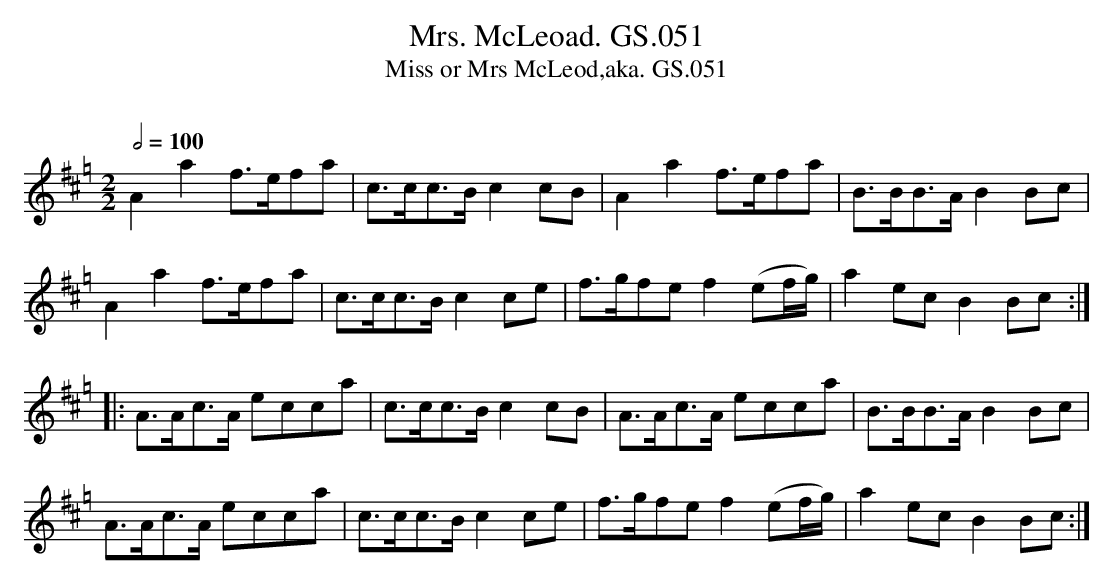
X:1
T:Mrs. McLeoad. GS.051
T:Miss or Mrs McLeod,aka. GS.051
M:2/2
L:1/8
Q:1/2=100
O:
K:Hp
A2 a2 f>efa |  c>cc>B c2 cB | A2a2 f>efa | B>BB>A B2 Bc |
A2a2 f>efa |c>cc>B c2 ce | f>gfe f2 (ef/2g/2) | a2 ec B2 Bc :|
|: A>Ac>A ecca | c>cc>Bc2 cB | A>Ac>A ecca | B>BB>A B2 Bc |
A>Ac>A ecca | c>cc>B c2 ce | f>gfe f2 (ef/2g/2) | a2 ec B2 Bc :|
